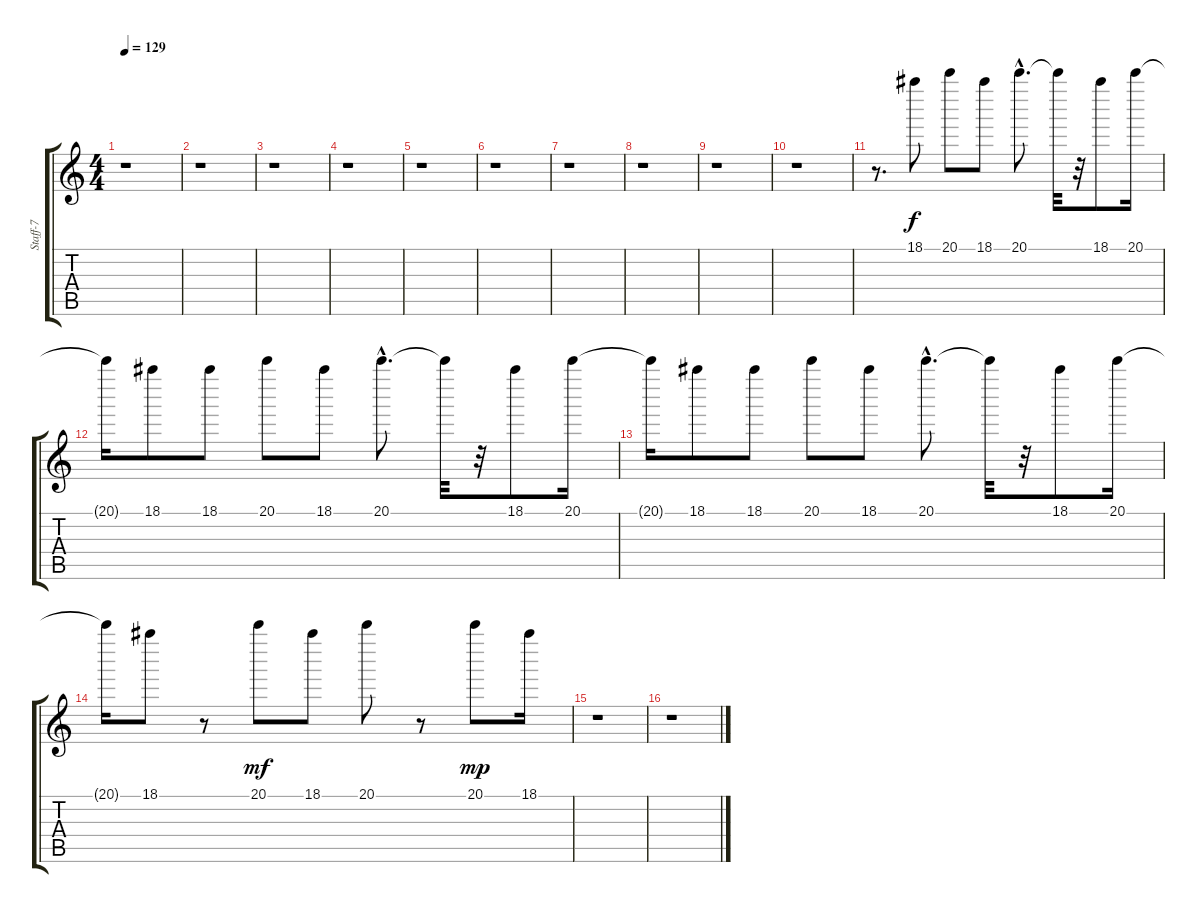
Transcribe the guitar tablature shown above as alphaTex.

\track ("Staff-7" "Staff-7") {instrument glockenspiel}
\staff {score tabs}
\tuning (E6 B5 G5 D5 A4 E4) {hide}
\ts (4 4)
\tempo 129
\clef g2
\ks c
r.1{dy f instrument glockenspiel} |
r.1 |
r.1 |
r.1 |
r.1 |
r.1 |
r.1 |
r.1 |
r.1 |
r.1 |
r.8{d} 18.1.8{instrument glockenspiel} 20.1.8 18.1.8 20.1{hac}.8{d} 20.1{t}.32 r.32 18.1.8 20.1.16 |
20.1{t}.16 18.1.8 18.1.8 20.1.8 18.1.8 20.1{hac}.8{d} 20.1{t}.32 r.32 18.1.8 20.1.16 |
20.1{t}.16 18.1.8 18.1.8 20.1.8 18.1.8 20.1{hac}.8{d} 20.1{t}.32 r.32 18.1.8 20.1.16 |
20.1{t}.16 18.1.8 r.8 20.1.8{dy mf} 18.1.8 20.1.8 r.8 20.1.8{dy mp} 18.1.16 |
r.1 |
r.1
